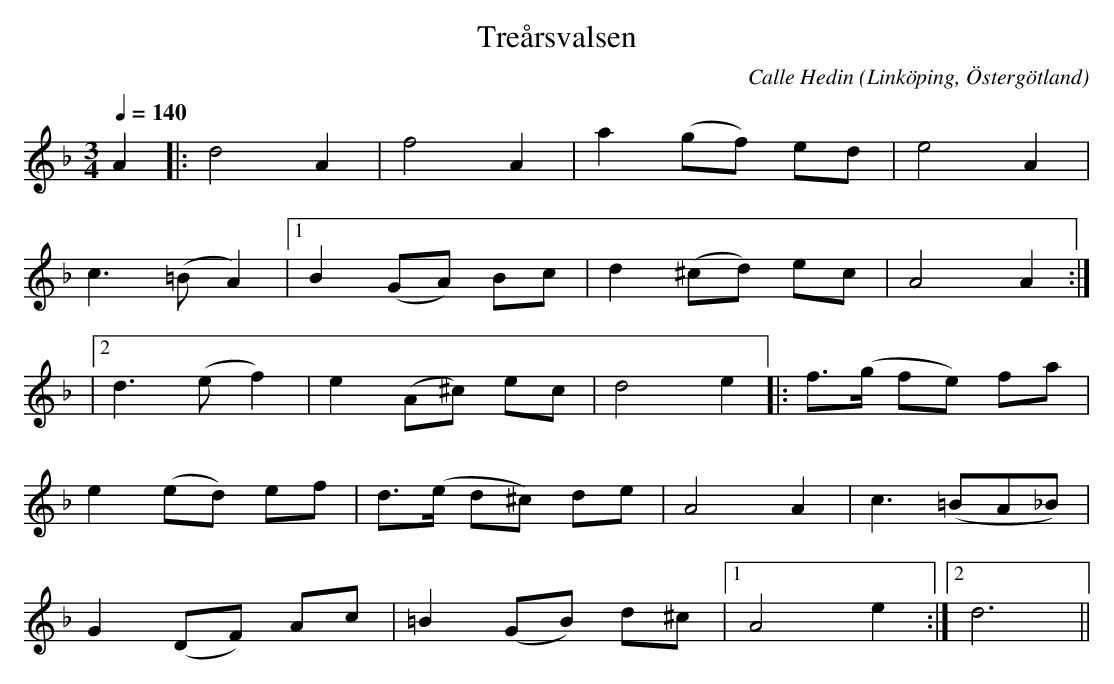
X:1
T:Treårsvalsen
C:Calle Hedin
O:Linköping, Östergötland
M:3/4
Q:1/4=140
K:Dm
A2|:  d4 A2 |  f4 A2 | a2 (gf) ed | e4 A2 |
c3 (=B A2) |1 B2 (GA) Bc |  d2 (^cd) ec | A4 A2 :|
|2  d3 (e f2) | e2 (A^c) ec | d4 e2   ||: f>(g fe)  fa|
e2 (ed)  ef|  d>(e d^c)  de | A4 A2 |     c3 (=BA_B) |
G2  (DF) Ac| =B2 (GB) d^c  |1 A4 e2 :|2 d6||
